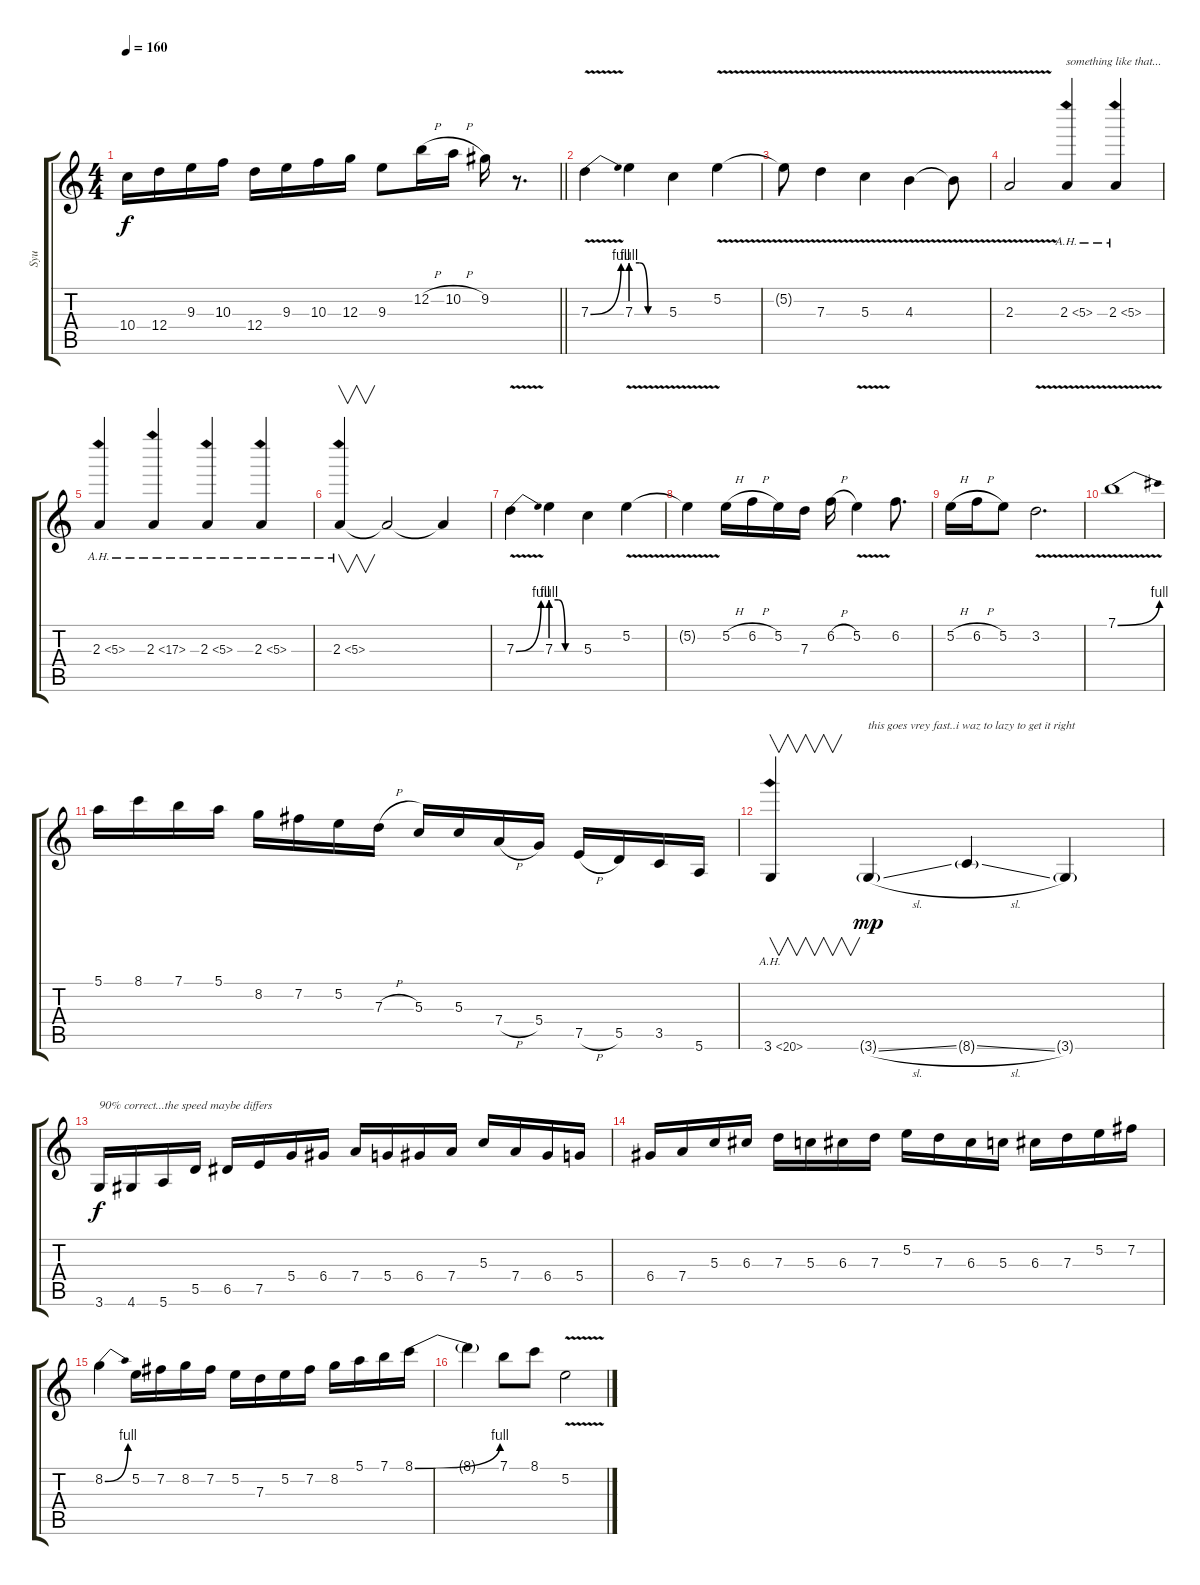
\track ("Syu" "Syu") {instrument overdrivenguitar}
\staff {score tabs}
\tuning (E4 B3 G3 D3 A2 E2) {hide}
\ts (4 4)
\tempo 160
\clef g2
\barLineRight lightlight
\ks c
10.4.16{dy f} 12.4.16 9.3.16 10.3.16 12.4.16 9.3.16 10.3.16 12.3.16 9.3.8 12.2{h}.16 10.2{h}.16 9.2.16 r.8{d} |
7.3{be (bend 0 0 60 4) v}.4 7.3{be (custom 0 4 15 4 30 0 60 0)}.4 5.3.4 5.2{v}.4 |
5.2{t}.8 7.3{v}.4 5.3{v}.4 4.3{v}.4 4.3{t}.8 |
2.3{v}.2 2.3{ah 3}.4{txt "something like that..."} 2.3{ah 3}.4 |
2.3{ah 3}.4 2.3{ah 15}.4 2.3{ah 3}.4 2.3{ah 3}.4 |
2.3{ah 3}.4{v} 2.3{t}.2 2.3{t}.4 |
7.3{be (bend 0 0 60 4) v}.4 7.3{be (custom 0 4 15 4 30 0 60 0)}.4 5.3.4 5.2{v}.4 |
5.2{t}.4 5.2{h}.16 6.2{h}.16 5.2.16 7.3.16 6.2{h}.16 5.2{v}.4 6.2.8{d} |
5.2{h}.16 6.2{h}.16 5.2.8 3.2{v}.2{d} |
7.1{be (bend 0 0 60 4) v}.1 |
5.1.16 8.1.16 7.1.16 5.1.16 8.2.16 7.2.16 5.2.16 7.3{h}.16 5.3.16 5.3.16 7.4{h}.16 5.4.16 7.5{h}.16 5.5.16 3.5.16 5.6.16 |
3.6{ah 17}.4{v} 3.6{sl g}.4{txt "this goes vrey fast..i waz to lazy to get it right" dy mp} 8.6{sl g}.4 3.6{g}.4 |
3.6.16{txt "90% correct...the speed maybe differs " dy f} 4.6.16 5.6.16 5.5.16 6.5.16 7.5.16 5.4.16 6.4.16 7.4.16 5.4.16 6.4.16 7.4.16 5.3.16 7.4.16 6.4.16 5.4.16 |
6.4.16 7.4.16 5.3.16 6.3.16 7.3.16 5.3.16 6.3.16 7.3.16 5.2.16 7.3.16 6.3.16 5.3.16 6.3.16 7.3.16 5.2.16 7.2.16 |
8.2{be (bend 0 0 60 4)}.4 5.2.16 7.2.16 8.2.16 7.2.16 5.2.16 7.3.16 5.2.16 7.2.16 8.2.16 5.1.16 7.1.16 8.1{be (bend 0 0 60 4)}.16 |
8.1{t}.4 7.1.8 8.1.8 5.2{v}.2
